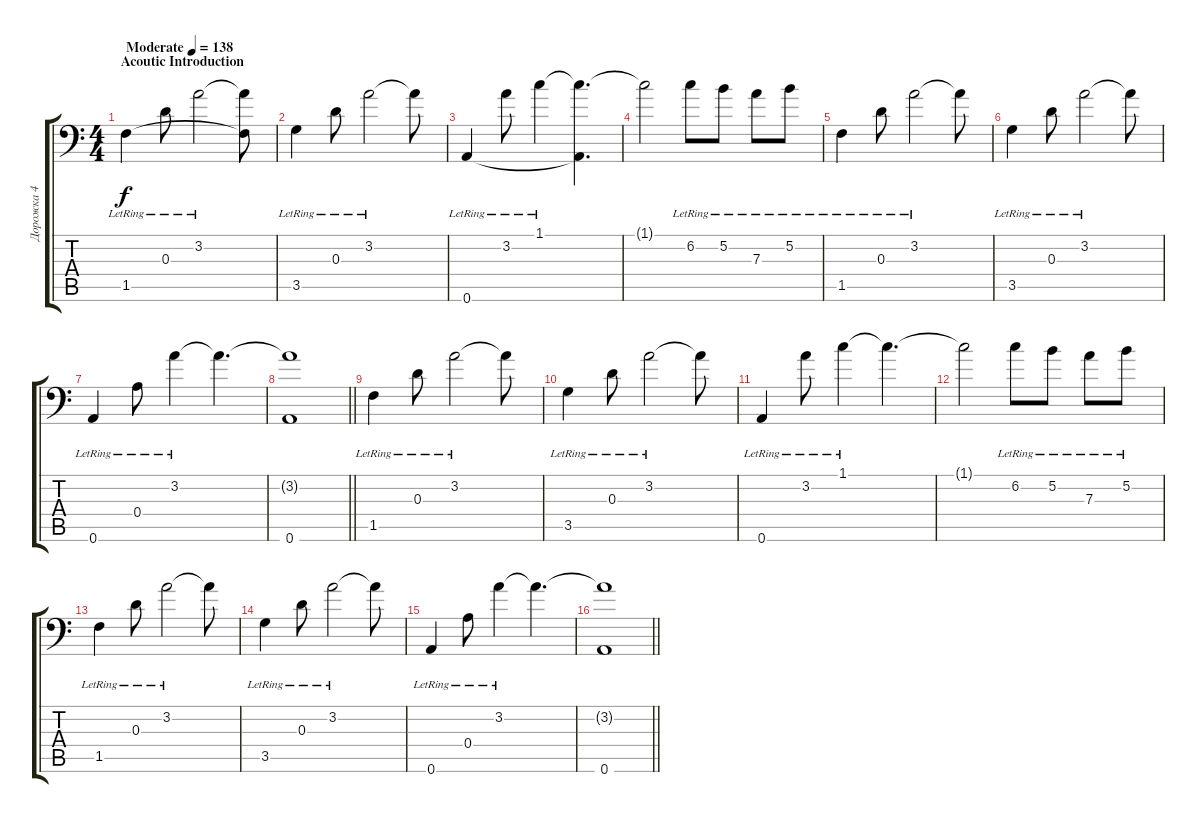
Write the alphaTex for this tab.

\track ("Дорожка 4" "Дорожка 4") {instrument acousticguitarsteel}
\staff {score tabs}
\tuning (B3 Gb3 D3 A2 E2 A1) {hide}
\ts (4 4)
\section ("" "Acoutic Introduction")
\tempo (138 "Moderate")
\clef f4
\ks c
1.5{lr}.4{dy f instrument acousticguitarsteel} 0.3{lr}.8 3.2{lr}.2 (3.2{t} 1.5{t}).8 |
3.5{lr}.4 0.3{lr}.8 3.2{lr}.2 3.2{t}.8 |
0.6{lr}.4 3.2{lr}.8 1.1{lr}.4 (1.1{t} 0.6{t}).4{d} |
1.1{t}.2 6.2{lr}.8 5.2{lr}.8 7.3{lr}.8 5.2{lr}.8 |
1.5{lr}.4 0.3{lr}.8 3.2{lr}.2 3.2{t}.8 |
3.5{lr}.4 0.3{lr}.8 3.2{lr}.2 3.2{t}.8 |
0.6{lr}.4 0.4{lr}.8 3.2{lr}.4 3.2{t}.4{d} |
\barLineRight lightlight
(3.2{t} 0.6).1 |
1.5{lr}.4 0.3{lr}.8 3.2{lr}.2 3.2{t}.8 |
3.5{lr}.4 0.3{lr}.8 3.2{lr}.2 3.2{t}.8 |
0.6{lr}.4 3.2{lr}.8 1.1{lr}.4 1.1{t}.4{d} |
1.1{t}.2 6.2{lr}.8 5.2{lr}.8 7.3{lr}.8 5.2{lr}.8 |
1.5{lr}.4 0.3{lr}.8 3.2{lr}.2 3.2{t}.8 |
3.5{lr}.4 0.3{lr}.8 3.2{lr}.2 3.2{t}.8 |
0.6{lr}.4 0.4{lr}.8 3.2{lr}.4 3.2{t}.4{d} |
\barLineRight lightlight
(3.2{t} 0.6).1
